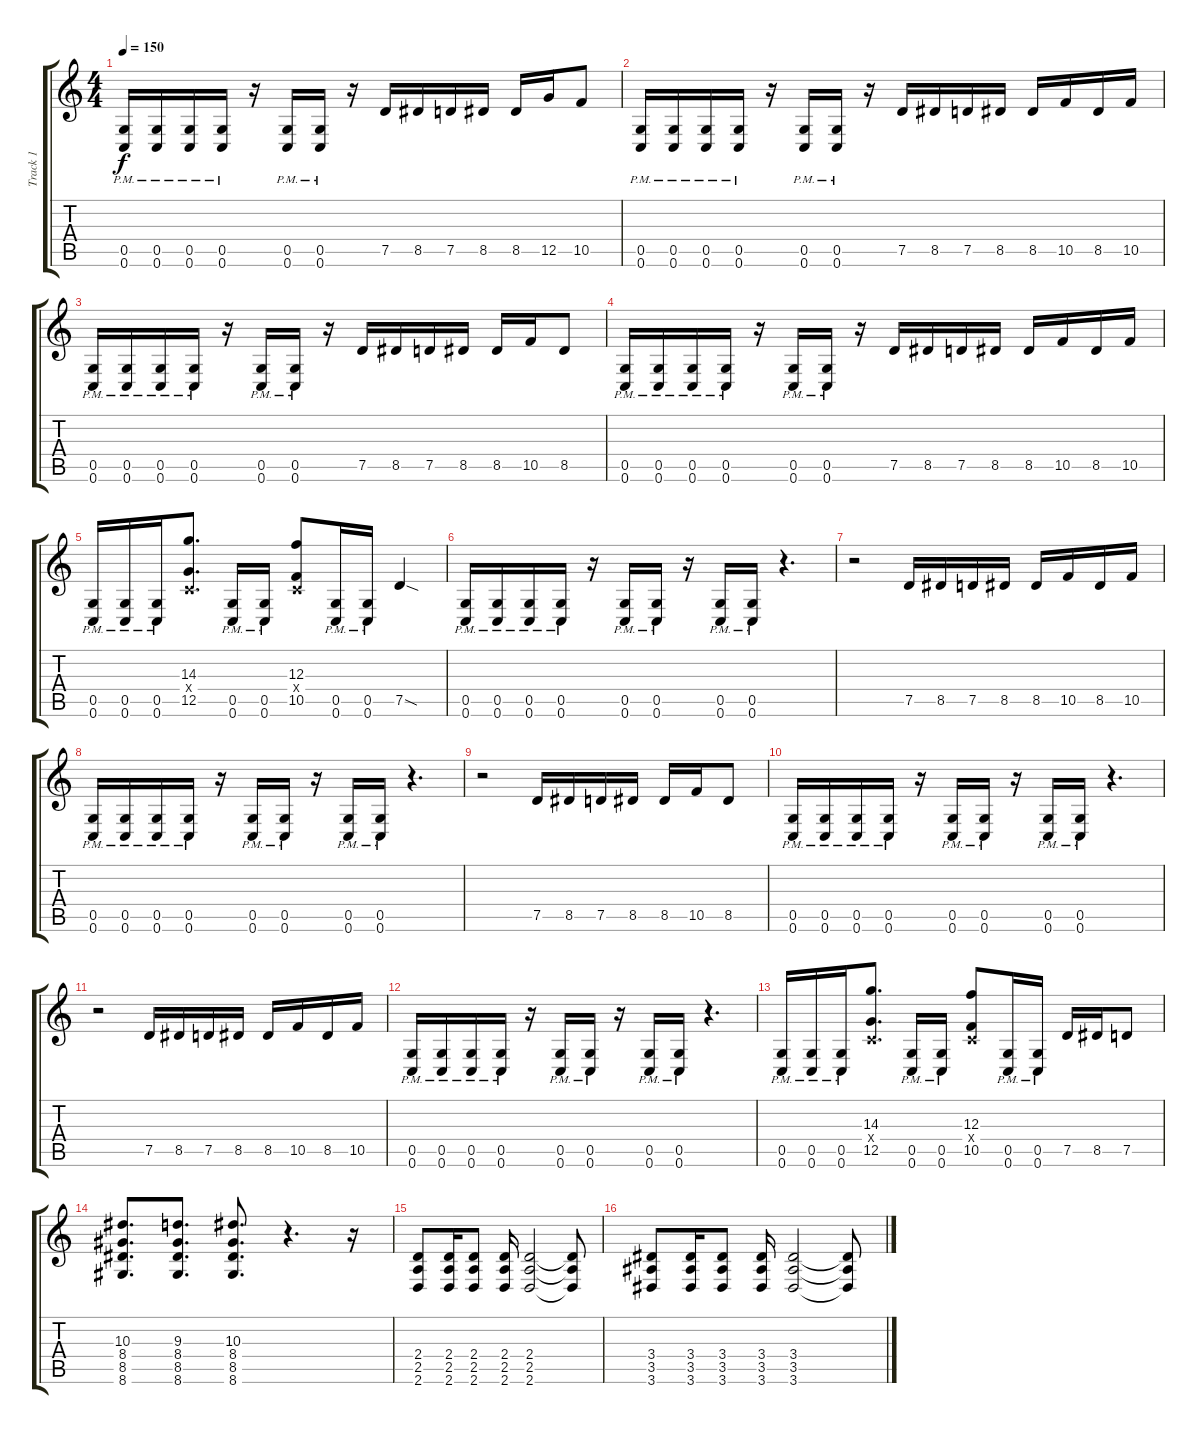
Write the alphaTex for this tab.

\track ("Track 1" "Track 1") {instrument distortionguitar}
\staff {score tabs}
\tuning (D4 A3 F3 C3 G2 C2) {hide}
\ts (4 4)
\tempo 150
\clef g2
\ks c
(0.5{pm} 0.6{pm}).16{dy f} (0.5{pm} 0.6{pm}).16 (0.5{pm} 0.6{pm}).16 (0.5{pm} 0.6{pm}).16 r.16 (0.5{pm} 0.6{pm}).16 (0.5{pm} 0.6{pm}).16 r.16 7.5.16 8.5.16 7.5.16 8.5.16 8.5.16 12.5.16 10.5.8 |
(0.5{pm} 0.6{pm}).16 (0.5{pm} 0.6{pm}).16 (0.5{pm} 0.6{pm}).16 (0.5{pm} 0.6{pm}).16 r.16 (0.5{pm} 0.6{pm}).16 (0.5{pm} 0.6{pm}).16 r.16 7.5.16 8.5.16 7.5.16 8.5.16 8.5.16 10.5.16 8.5.16 10.5.16 |
(0.5{pm} 0.6{pm}).16 (0.5{pm} 0.6{pm}).16 (0.5{pm} 0.6{pm}).16 (0.5{pm} 0.6{pm}).16 r.16 (0.5{pm} 0.6{pm}).16 (0.5{pm} 0.6{pm}).16 r.16 7.5.16 8.5.16 7.5.16 8.5.16 8.5.16 10.5.16 8.5.8 |
(0.5{pm} 0.6{pm}).16 (0.5{pm} 0.6{pm}).16 (0.5{pm} 0.6{pm}).16 (0.5{pm} 0.6{pm}).16 r.16 (0.5{pm} 0.6{pm}).16 (0.5{pm} 0.6{pm}).16 r.16 7.5.16 8.5.16 7.5.16 8.5.16 8.5.16 10.5.16 8.5.16 10.5.16 |
(0.5{pm} 0.6{pm}).16 (0.5{pm} 0.6{pm}).16 (0.5{pm} 0.6{pm}).16 (14.3 0.4{x} 12.5).8{d} (0.5{pm} 0.6{pm}).16 (0.5{pm} 0.6{pm}).16 (12.3 0.4{x} 10.5).8 (0.5{pm} 0.6{pm}).16 (0.5{pm} 0.6{pm}).16 7.5{sod}.4 |
(0.5{pm} 0.6{pm}).16 (0.5{pm} 0.6{pm}).16 (0.5{pm} 0.6{pm}).16 (0.5{pm} 0.6{pm}).16 r.16 (0.5{pm} 0.6{pm}).16 (0.5{pm} 0.6{pm}).16 r.16 (0.5{pm} 0.6{pm}).16 (0.5{pm} 0.6{pm}).16 r.4{d} |
r.2 7.5.16 8.5.16 7.5.16 8.5.16 8.5.16 10.5.16 8.5.16 10.5.16 |
(0.5{pm} 0.6{pm}).16 (0.5{pm} 0.6{pm}).16 (0.5{pm} 0.6{pm}).16 (0.5{pm} 0.6{pm}).16 r.16 (0.5{pm} 0.6{pm}).16 (0.5{pm} 0.6{pm}).16 r.16 (0.5{pm} 0.6{pm}).16 (0.5{pm} 0.6{pm}).16 r.4{d} |
r.2 7.5.16 8.5.16 7.5.16 8.5.16 8.5.16 10.5.16 8.5.8 |
(0.5{pm} 0.6{pm}).16 (0.5{pm} 0.6{pm}).16 (0.5{pm} 0.6{pm}).16 (0.5{pm} 0.6{pm}).16 r.16 (0.5{pm} 0.6{pm}).16 (0.5{pm} 0.6{pm}).16 r.16 (0.5{pm} 0.6{pm}).16 (0.5{pm} 0.6{pm}).16 r.4{d} |
r.2 7.5.16 8.5.16 7.5.16 8.5.16 8.5.16 10.5.16 8.5.16 10.5.16 |
(0.5{pm} 0.6{pm}).16 (0.5{pm} 0.6{pm}).16 (0.5{pm} 0.6{pm}).16 (0.5{pm} 0.6{pm}).16 r.16 (0.5{pm} 0.6{pm}).16 (0.5{pm} 0.6{pm}).16 r.16 (0.5{pm} 0.6{pm}).16 (0.5{pm} 0.6{pm}).16 r.4{d} |
(0.5{pm} 0.6{pm}).16 (0.5{pm} 0.6{pm}).16 (0.5{pm} 0.6{pm}).16 (14.3 0.4{x} 12.5).8{d} (0.5{pm} 0.6{pm}).16 (0.5{pm} 0.6{pm}).16 (12.3 0.4{x} 10.5).8 (0.5{pm} 0.6{pm}).16 (0.5{pm} 0.6{pm}).16 7.5.16 8.5.16 7.5.8 |
(10.3 8.4 8.5 8.6).8{d} (9.3 8.4 8.5 8.6).8{d} (10.3 8.4 8.5 8.6).8{d} r.4{d} r.16 |
(2.4 2.5 2.6).8 (2.4 2.5 2.6).16 (2.4 2.5 2.6).8 (2.4 2.5 2.6).16 (2.4 2.5 2.6).2 (2.4{t} 2.5{t} 2.6{t}).8 |
(3.4 3.5 3.6).8 (3.4 3.5 3.6).16 (3.4 3.5 3.6).8 (3.4 3.5 3.6).16 (3.4 3.5 3.6).2 (3.4{t} 3.5{t} 3.6{t}).8
